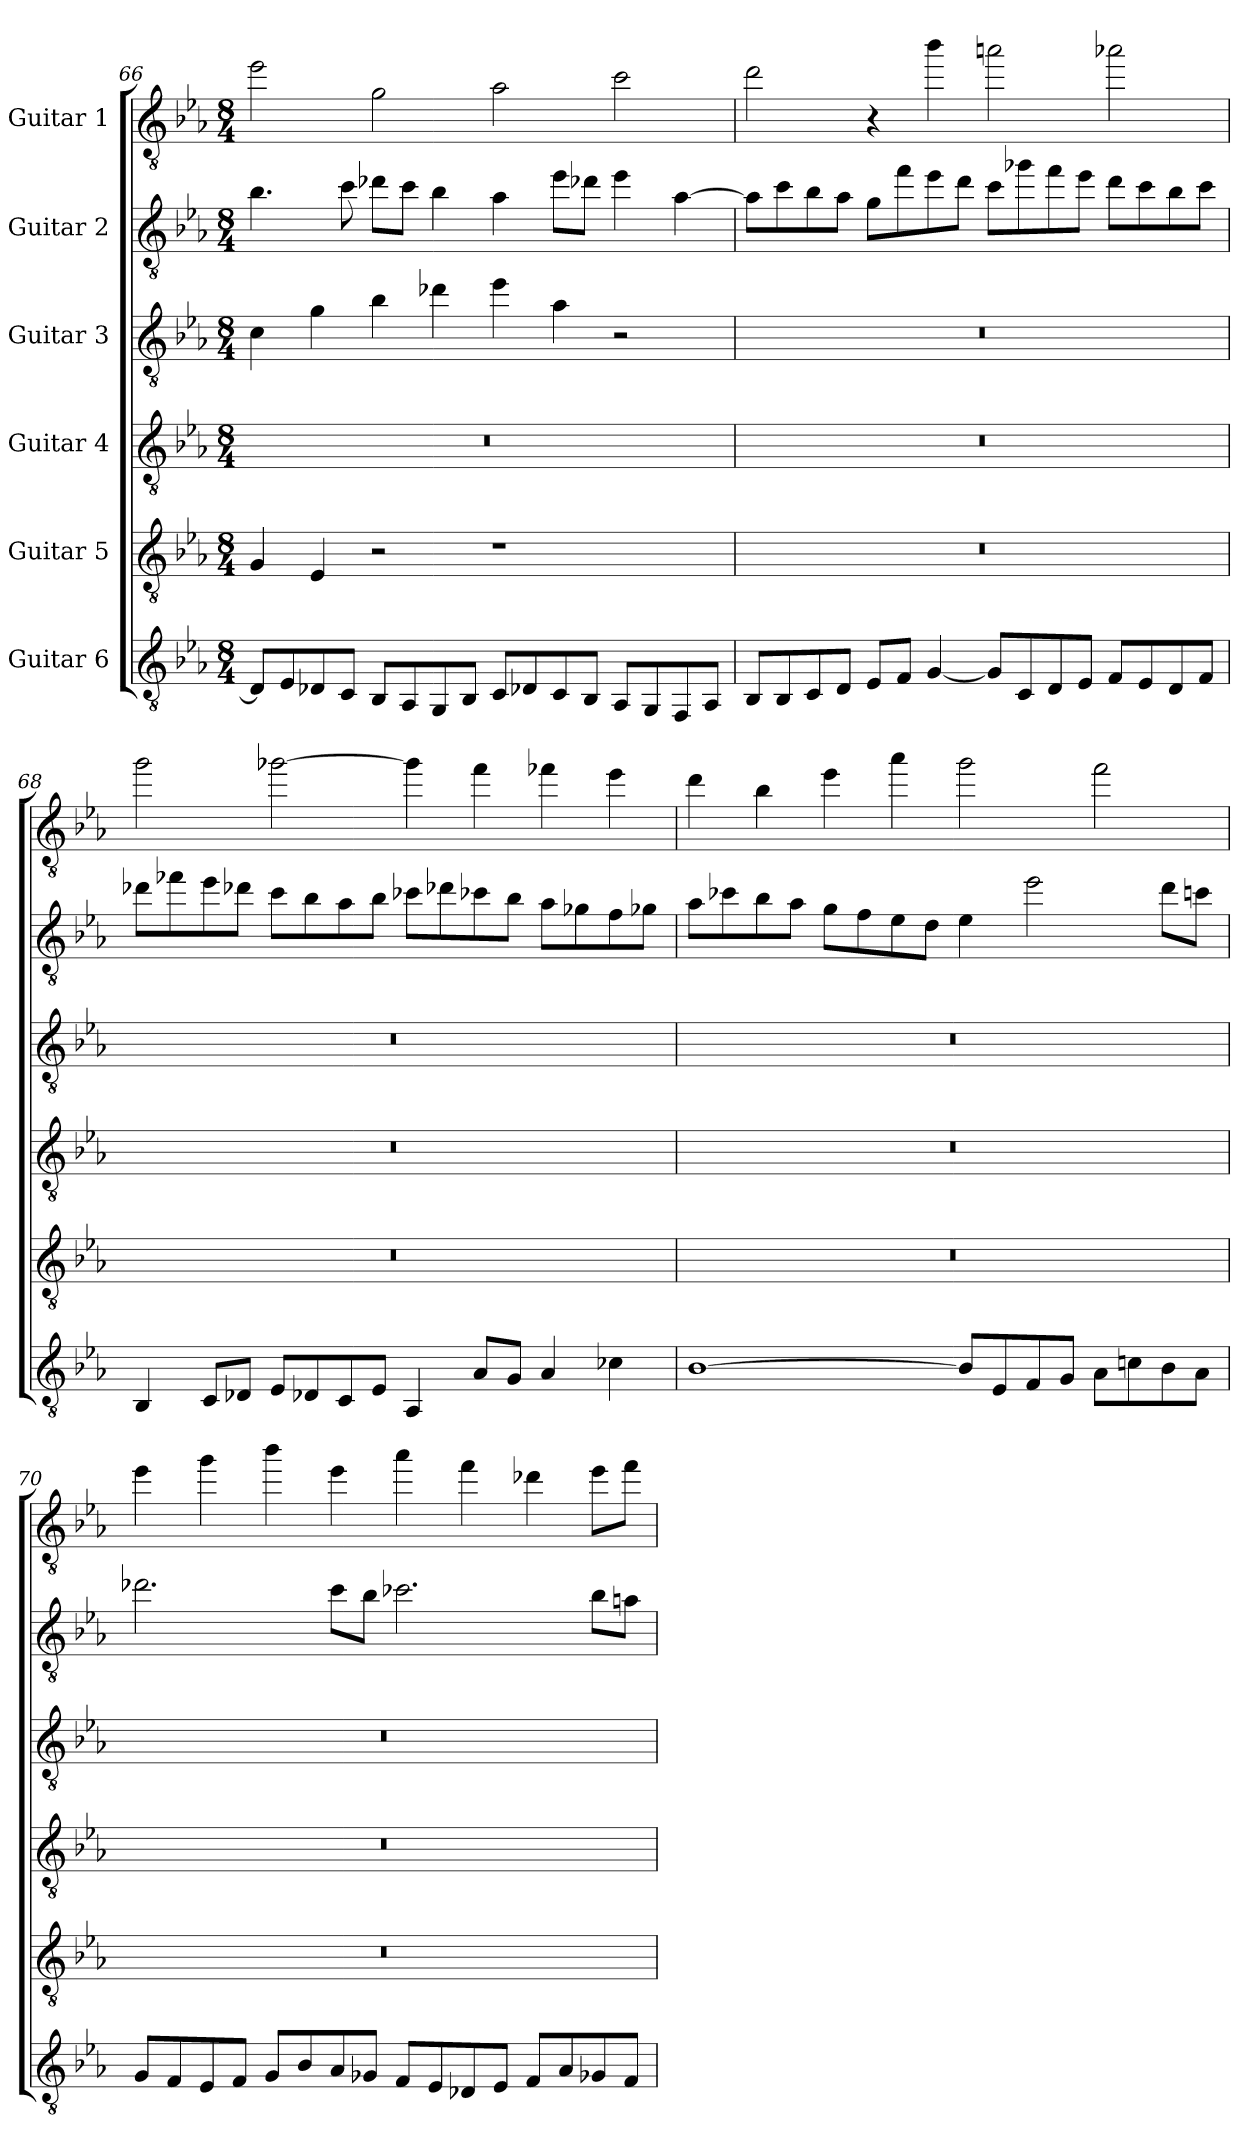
**kern	**kern	**kern	**kern	**kern	**kern
*part6	*part5	*part4	*part3	*part2	*part1
*staff6	*staff5	*staff4	*staff3	*staff2	*staff1
*I"Guitar 6	*I"Guitar 5	*I"Guitar 4	*I"Guitar 3	*I"Guitar 2	*I"Guitar 1
*clefGv2	*clefGv2	*clefGv2	*clefGv2	*clefGv2	*clefGv2
*k[b-e-a-]	*k[b-e-a-]	*k[b-e-a-]	*k[b-e-a-]	*k[b-e-a-]	*k[b-e-a-]
*M8/4	*M8/4	*M8/4	*M8/4	*M8/4	*M8/4
=66	=66	=66	=66	=66	=66
8D-/L]	4G/	0r	4c\	4.b-\	2ee-\
8E-/	.	.	.	.	.
8D-X/	4E-/	.	4g\	.	.
8C/J	.	.	.	8cc\	.
8BB-/L	2r	.	4b-\	8dd-X\L	2g\
8AA-/	.	.	.	8cc\J	.
8GG/	.	.	4dd-X\	4b-\	.
8BB-/J	.	.	.	.	.
8C/L	1r	.	4ee-\	4a-\	2a-\
8D-X/	.	.	.	.	.
8C/	.	.	4a-\	8ee-\L	.
8BB-/J	.	.	.	8dd-X\J	.
8AA-/L	.	.	2r	4ee-\	2cc\
8GG/	.	.	.	.	.
8FF/	.	.	.	[4a-\	.
8AA-/J	.	.	.	.	.
!!LO:LB:g=z
=67	=67	=67	=67	=67	=67
8BB-/L	0r	0r	0r	8a-\L]	2dd\
8BB-/	.	.	.	8cc\	.
8C/	.	.	.	8b-\	.
8D/J	.	.	.	8a-\J	.
8E-/L	.	.	.	8g\L	4r
8F/J	.	.	.	8ff\	.
[4G/	.	.	.	8ee-\	4bb-\
.	.	.	.	8dd\J	.
8G/L]	.	.	.	8cc\L	2aan\
8C/	.	.	.	8gg-X\	.
8D/	.	.	.	8ff\	.
8E-/J	.	.	.	8ee-\J	.
8F/L	.	.	.	8dd\L	2aa-X\
8E-/	.	.	.	8cc\	.
8D/	.	.	.	8b-\	.
8F/J	.	.	.	8cc\J	.
=68	=68	=68	=68	=68	=68
4BB-/	0r	0r	0r	8dd-X\L	2gg\
.	.	.	.	8ff-X\	.
8C/L	.	.	.	8ee-\	.
8D-X/J	.	.	.	8dd-X\J	.
8E-/L	.	.	.	8cc\L	[2gg-X\
8D-X/	.	.	.	8b-\	.
8C/	.	.	.	8a-\	.
8E-/J	.	.	.	8b-\J	.
4AA-/	.	.	.	8cc-X\L	4gg-\]
.	.	.	.	8dd-X\	.
8A-/L	.	.	.	8cc-X\	4ff\
8G/J	.	.	.	8b-\J	.
4A-/	.	.	.	8a-\L	4ff-X\
.	.	.	.	8g-X\	.
4c-X\	.	.	.	8f\	4ee-\
.	.	.	.	8g-X\J	.
=69	=69	=69	=69	=69	=69
[1B-	0r	0r	0r	8a-\L	4dd\
.	.	.	.	8cc-X\	.
.	.	.	.	8b-\	4b-\
.	.	.	.	8a-\J	.
.	.	.	.	8g\L	4ee-\
.	.	.	.	8f\	.
.	.	.	.	8e-\	4aa-\
.	.	.	.	8d\J	.
8B-/L]	.	.	.	4e-\	2gg\
8E-/	.	.	.	.	.
8F/	.	.	.	2ee-\	.
8G/J	.	.	.	.	.
8A-\L	.	.	.	.	2ff\
8cn\	.	.	.	.	.
8B-\	.	.	.	8dd\L	.
8A-\J	.	.	.	8ccn\J	.
!!LO:PB:g=z
=70	=70	=70	=70	=70	=70
8G/L	0r	0r	0r	2.dd-X\	4ee-\
8F/	.	.	.	.	.
8E-/	.	.	.	.	4gg\
8F/J	.	.	.	.	.
8G/L	.	.	.	.	4bb-\
8B-/	.	.	.	.	.
8A-/	.	.	.	8cc\L	4ee-\
8G-X/J	.	.	.	8b-\J	.
8F/L	.	.	.	2.cc-X\	4aa-\
8E-/	.	.	.	.	.
8D-X/	.	.	.	.	4ff\
8E-/J	.	.	.	.	.
8F/L	.	.	.	.	4dd-X\
8A-/	.	.	.	.	.
8G-X/	.	.	.	8b-\L	8ee-\L
8F/J	.	.	.	8an\J	8ff\J
=	=	=	=	=	=
*-	*-	*-	*-	*-	*-
